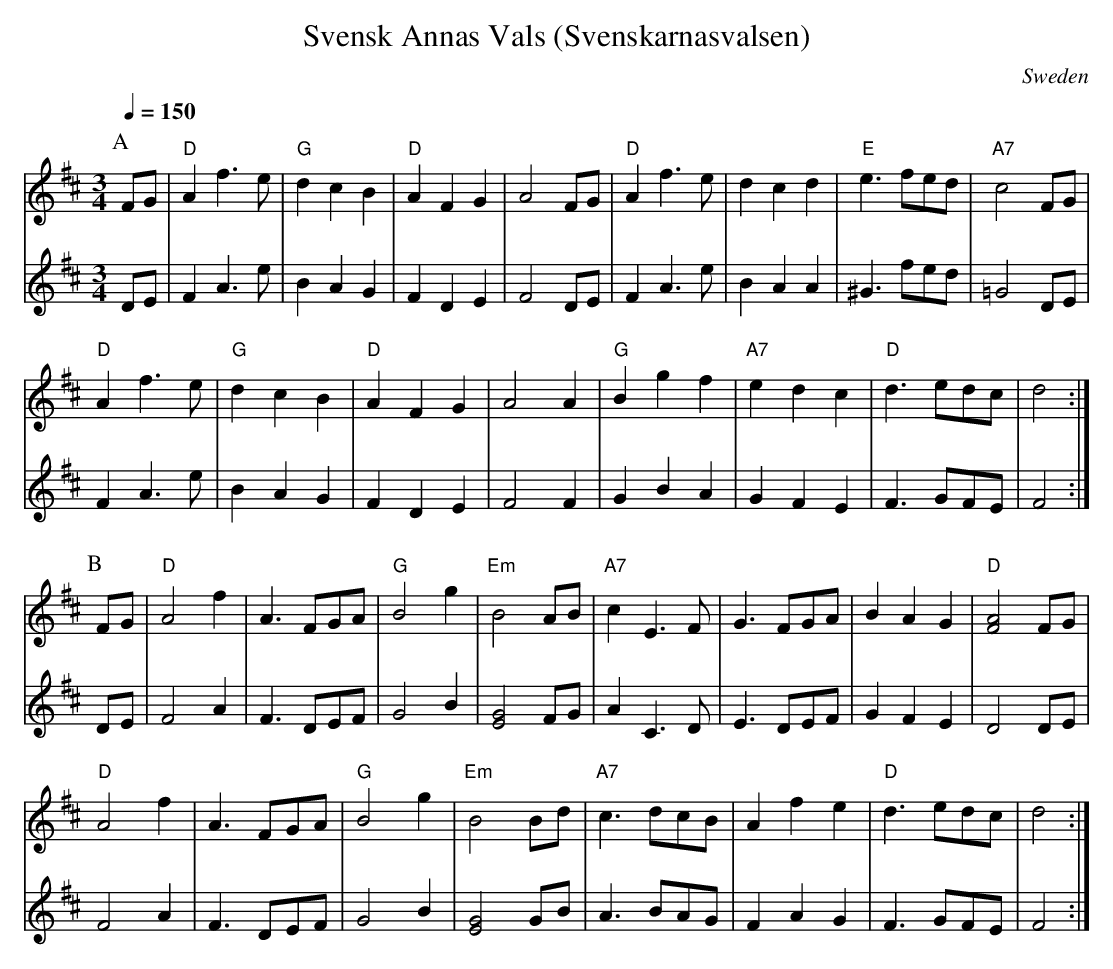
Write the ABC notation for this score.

X:1
T:Svensk Annas Vals (Svenskarnasvalsen)
O: Sweden
M: 3/4
Q: 1/4=150
L: 1/4
K: D
P:A
[V:1] F/G/ | "D"A f> e | "G"d c B | "D"A F G | A2 F/G/ \
| "D"A f> e | d c d | "E"e>fe/d/ | "A7"c2 F/G/ |
[V:2] D/E/ | F A> e | B A G | F D E | F2 D/E/ \
| F A> e | B A A | ^G>fe/d/ | =G2 D/E/ |
[V:1] "D"A f> e | "G"d c B | "D"A F G | A2 A \
| "G"B g f | "A7"e d c | "D"d> ed/c/ | d2 :|
[V:2] F A> e | B A G | F D E | F2 F \
| G B A | G F E | F> GF/E/ | F2 :|
P:B
[V:1] F/G/ | "D"A2 f | A> FG/A/ | "G"B2 g | "Em"B2 A/B/ \
| "A7"c E> F | G> FG/A/ | B A G | "D"[A2F2] F/G/ |
[V:2] D/E/ | F2 A | F> DE/F/ | G2 B | [G2E2] F/G/ \
| A C> D | E> DE/F/ | G F E | D2 D/E/ |
[V:1] "D"A2 f | A> FG/A/ | "G"B2 g | "Em"B2 B/d/ \
| "A7"c> dc/B/ | A f e | "D"d> ed/c/ | d2 :|
[V:2] F2 A | F> DE/F/ | G2 B | [G2E2] G/B/ \
| A> BA/G/ | F A G | F> GF/E/ | F2 :|
